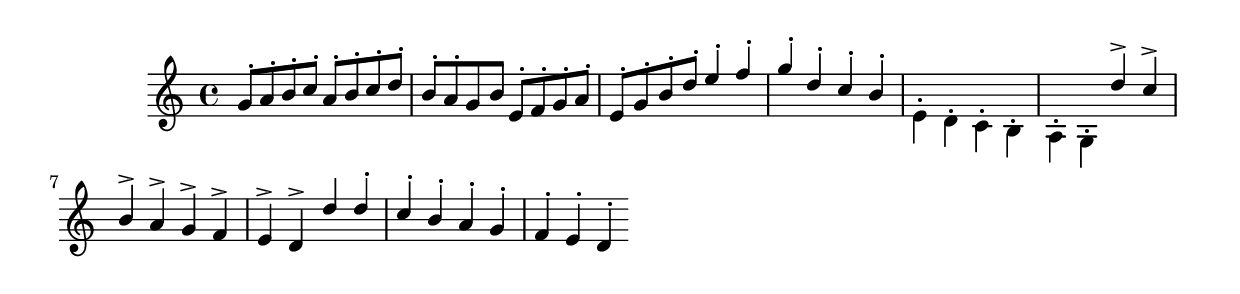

\version "2.16.0"

\header{

  texidoc=" Some scripts must have quantized postions. VErtical
 position descend monotonously for a descending scale.  The staccato
 dot is close to the notehead. If the head is in a space, then the dot
 is in the space next to it.  "

}

\layout {
  ragged-right = ##t
}

{
  \new Voice \relative c'' { 
    \voiceOne
    g8-. a-. b-. c-. 
    a-. b-. c-. d-. 
    b8[-. a-. g b] 
    e,-. f-. g-. a-. 
    e-. g-. b-. d-.
  }
  \context Voice {
    \relative c' {
      e'4-. f-. g-. d-. c-. b-.
      \stemDown
      e,-. d-. c-. b-. a-. g-.    
    }
    \relative c'' {
      \stemUp		 
      d-> c-> b-> a-> g-> f-> e-> d->
      d'
      d-. c-. b-. a-. g-. f-. e-. d-. 
    }  
  }
}
